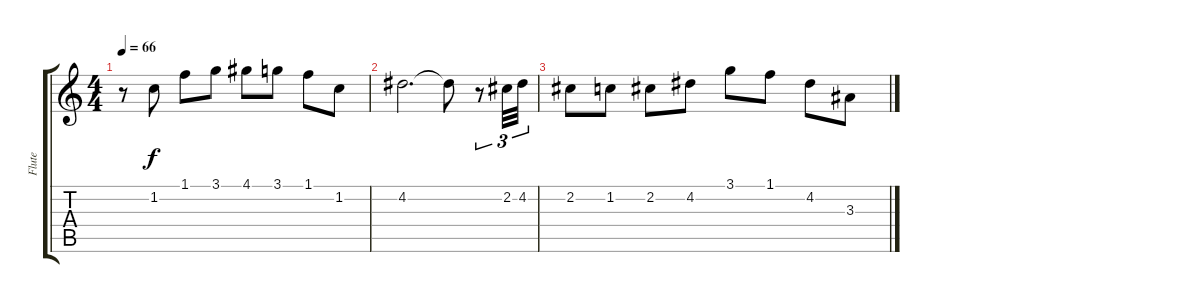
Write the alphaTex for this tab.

\track ("Flute" "Flute") {instrument flute}
\staff {score tabs}
\tuning (E5 B4 G4 D4 A3 E3) {hide}
\ts (4 4)
\tempo 66
\clef g2
\ks c
r.8{dy mf volume 5 instrument flute} 1.2.8{dy f} 1.1.8 3.1.8 4.1.8 3.1.8 1.1.8 1.2.8 |
4.2.2{d volume 0} 4.2{t}.8 r.8{tu (3 2)} 2.2.32{tu (3 2)} 4.2.32{tu (3 2)} |
2.2.8 1.2.8 2.2.8 4.2.8 3.1.8 1.1.8 4.2.8 3.3.8
